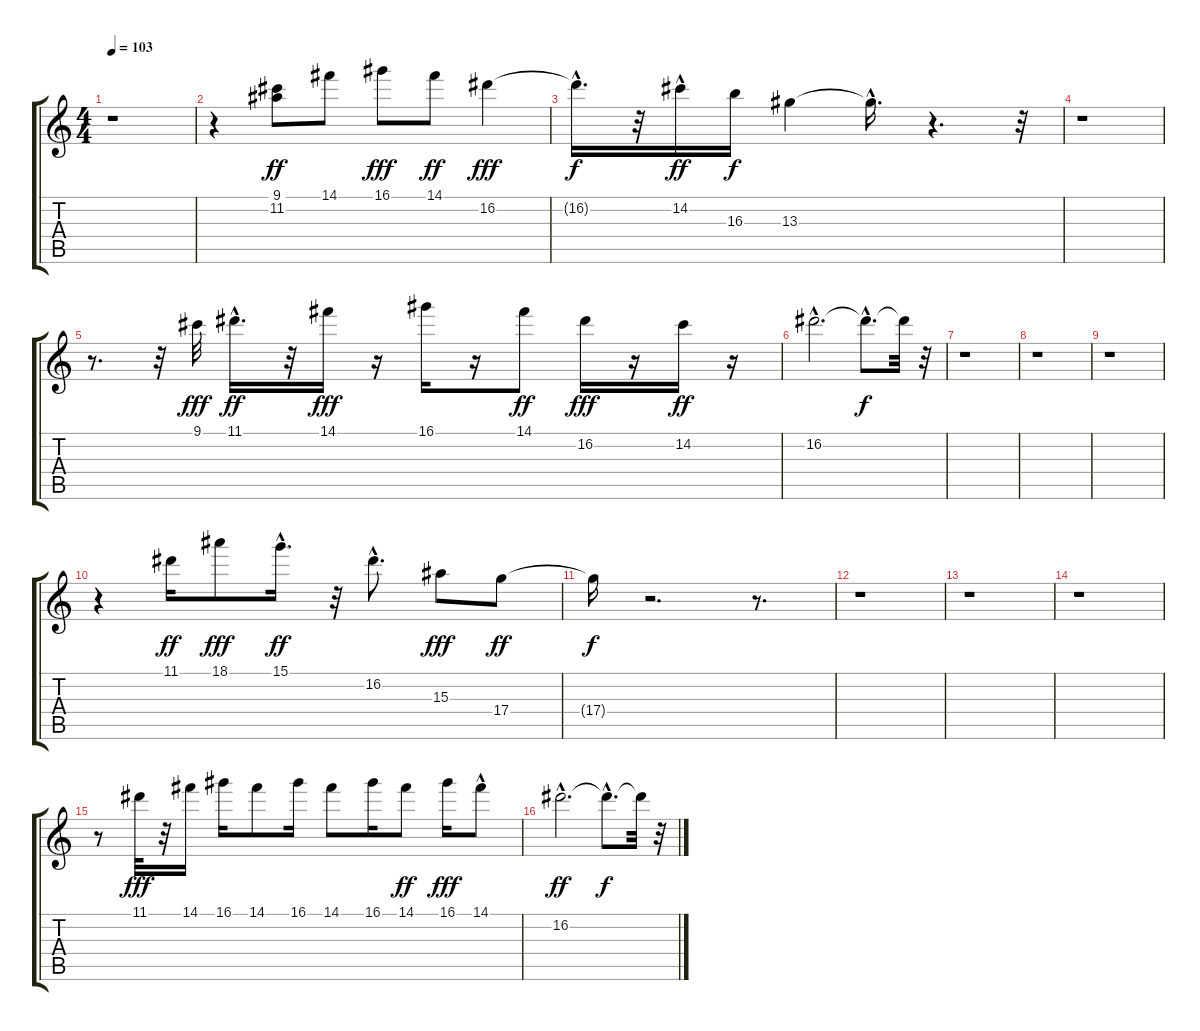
\track "" {instrument overdrivenguitar}
\staff {score tabs}
\tuning (E4 B3 G3 D3 A2 E2) {hide}
\ts (4 4)
\tempo 103
\clef g2
\ks c
r.1{dy f} |
r.4 (9.1 11.2).8{dy ff} 14.1.8 16.1.8{dy fff} 14.1.8{dy ff} 16.2.4{dy fff} |
16.2{hac t}.16{d dy f} r.32 14.2{hac}.16{dy ff} 16.3.16{dy f} 13.3.4 13.3{hac t}.16{d} r.4{d} r.32 |
r.1 |
r.8{d} r.32 9.1.32{dy fff} 11.1{hac}.16{d dy ff} r.32 14.1.16{dy fff} r.16 16.1.16 r.16 14.1.8{dy ff} 16.2.16{dy fff} r.16 14.2.16{dy ff} r.16 |
16.2{hac}.2{d} 16.2{hac t}.8{d dy f} 16.2{t}.32 r.32 |
r.1 |
r.1 |
r.1 |
r.4 11.1.16{dy ff} 18.1.8{dy fff} 15.1{hac}.16{d dy ff} r.32 16.2{hac}.8{d} 15.3.8{dy fff} 17.4.8{dy ff} |
17.4{t}.16{dy f} r.2{d} r.8{d} |
r.1 |
r.1 |
r.1 |
r.8 11.1.32{dy fff} r.32 14.1.16 16.1.16 14.1.8 16.1.16 14.1.8 16.1.16 14.1.8{dy ff} 16.1.16{dy fff} 14.1{hac}.8 |
16.2{hac}.2{d dy ff} 16.2{hac t}.8{d dy f} 16.2{t}.32 r.32
